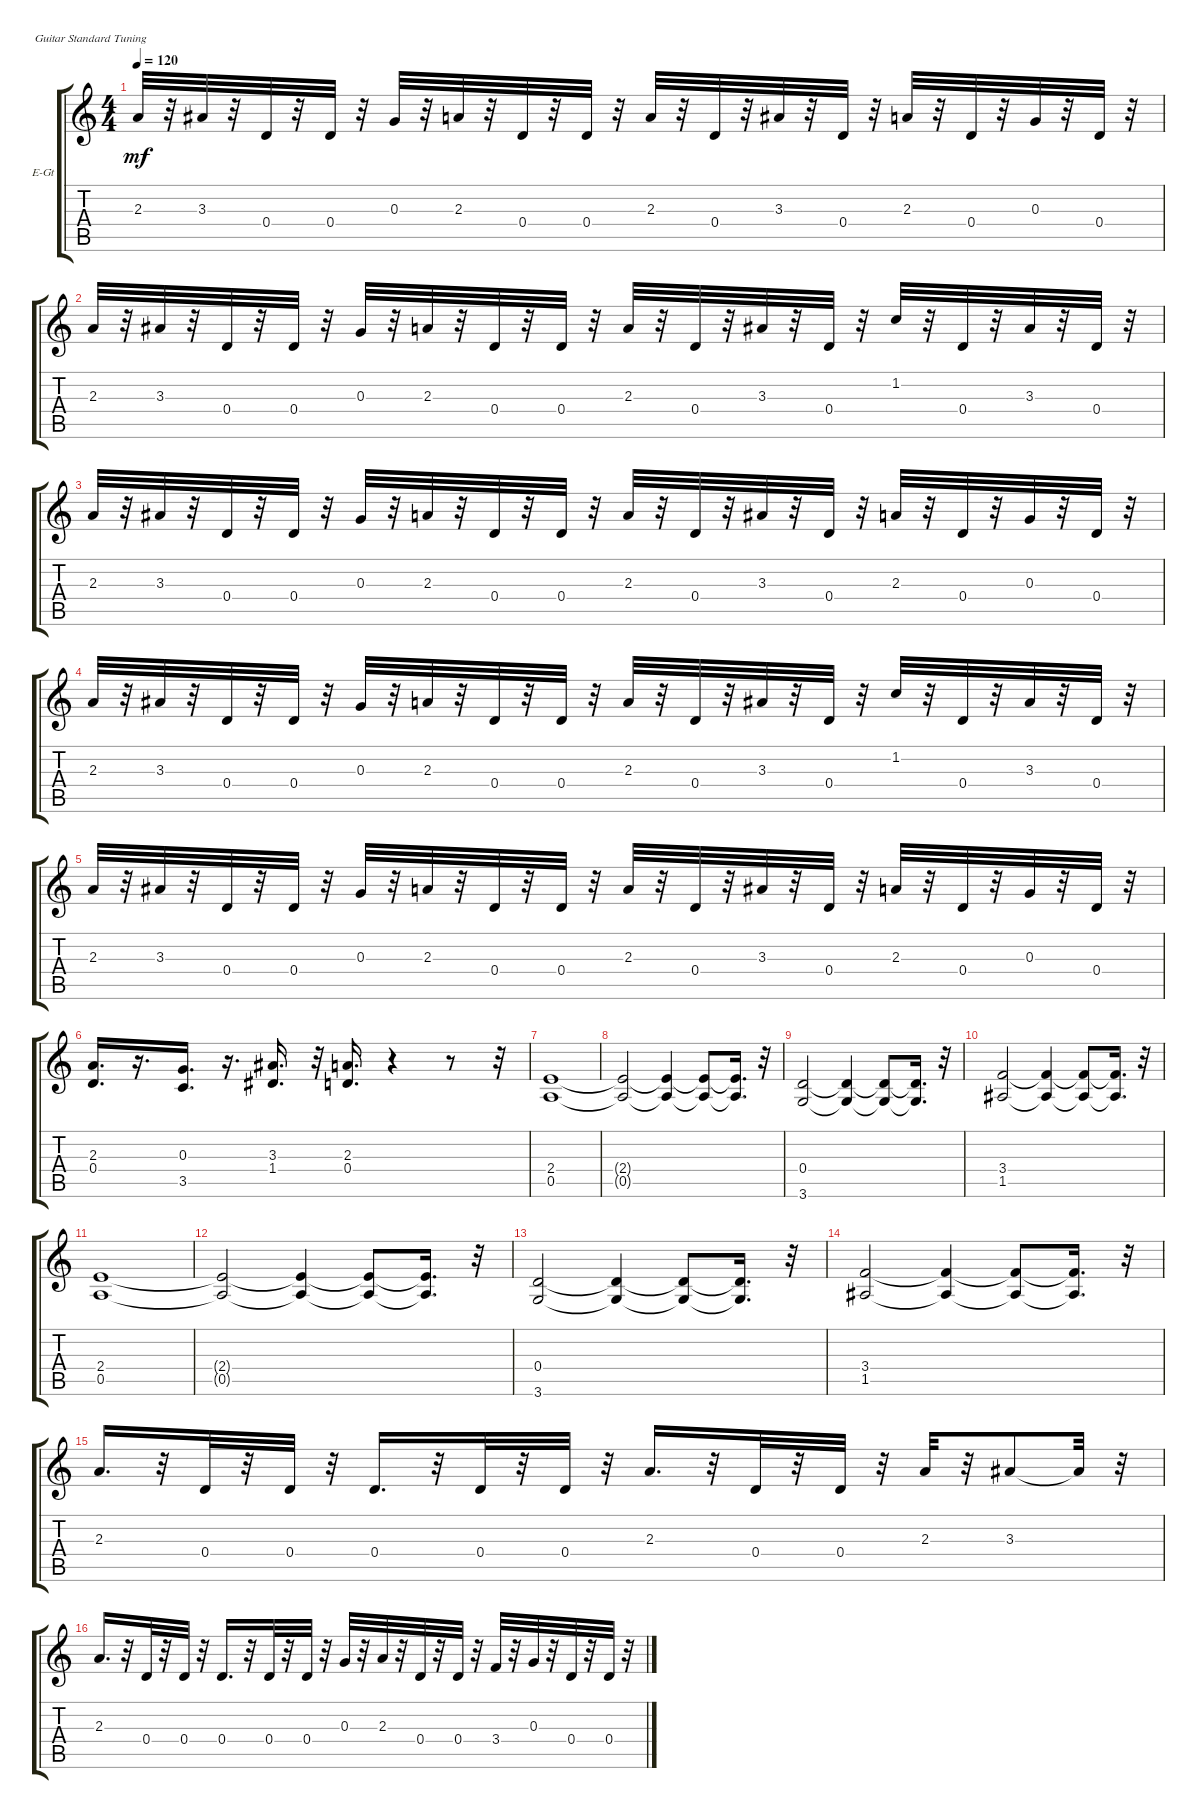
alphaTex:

\bracketExtendMode groupsimilarinstruments
\firstSystemTrackNameOrientation horizontal
\otherSystemsTrackNameOrientation horizontal
\track ("" "E-Gt") {instrument electricguitarclean}
\staff {score tabs}
\tuning (E4 B3 G3 D3 A2 E2)
\ts (4 4)
\tempo 120
\clef g2
\ks c
2.3.32{dy mf} r.32 3.3.32 r.32 0.4.32 r.32 0.4.32 r.32 0.3.32 r.32 2.3.32 r.32 0.4.32 r.32 0.4.32 r.32 2.3.32 r.32 0.4.32 r.32 3.3.32 r.32 0.4.32 r.32 2.3.32 r.32 0.4.32 r.32 0.3.32 r.32 0.4.32 r.32 |
2.3.32 r.32 3.3.32 r.32 0.4.32 r.32 0.4.32 r.32 0.3.32 r.32 2.3.32 r.32 0.4.32 r.32 0.4.32 r.32 2.3.32 r.32 0.4.32 r.32 3.3.32 r.32 0.4.32 r.32 1.2.32 r.32 0.4.32 r.32 3.3.32 r.32 0.4.32 r.32 |
2.3.32 r.32 3.3.32 r.32 0.4.32 r.32 0.4.32 r.32 0.3.32 r.32 2.3.32 r.32 0.4.32 r.32 0.4.32 r.32 2.3.32 r.32 0.4.32 r.32 3.3.32 r.32 0.4.32 r.32 2.3.32 r.32 0.4.32 r.32 0.3.32 r.32 0.4.32 r.32 |
2.3.32 r.32 3.3.32 r.32 0.4.32 r.32 0.4.32 r.32 0.3.32 r.32 2.3.32 r.32 0.4.32 r.32 0.4.32 r.32 2.3.32 r.32 0.4.32 r.32 3.3.32 r.32 0.4.32 r.32 1.2.32 r.32 0.4.32 r.32 3.3.32 r.32 0.4.32 r.32 |
2.3.32 r.32 3.3.32 r.32 0.4.32 r.32 0.4.32 r.32 0.3.32 r.32 2.3.32 r.32 0.4.32 r.32 0.4.32 r.32 2.3.32 r.32 0.4.32 r.32 3.3.32 r.32 0.4.32 r.32 2.3.32 r.32 0.4.32 r.32 0.3.32 r.32 0.4.32 r.32 |
(2.3 0.4).16{d} r.16{d} (0.3 3.5).16{d} r.16{d} (3.3 1.4).16{d} r.32 (2.3 0.4).16{d} r.4 r.8 r.32 |
(0.5 2.4).1 |
(0.5{t} 2.4{t}).2 (0.5{t} 2.4{t}).4 (0.5{t} 2.4{t}).8 (0.5{t} 2.4{t}).16{d} r.32 |
(0.4 3.6).2 (0.4{t} 3.6{t}).4 (0.4{t} 3.6{t}).8 (0.4{t} 3.6{t}).16{d} r.32 |
(3.4 1.5).2 (3.4{t} 1.5{t}).4 (3.4{t} 1.5{t}).8 (3.4{t} 1.5{t}).16{d} r.32 |
(0.5 2.4).1 |
(0.5{t} 2.4{t}).2 (0.5{t} 2.4{t}).4 (0.5{t} 2.4{t}).8 (0.5{t} 2.4{t}).16{d} r.32 |
(0.4 3.6).2 (0.4{t} 3.6{t}).4 (0.4{t} 3.6{t}).8 (0.4{t} 3.6{t}).16{d} r.32 |
(3.4 1.5).2 (3.4{t} 1.5{t}).4 (3.4{t} 1.5{t}).8 (3.4{t} 1.5{t}).16{d} r.32 |
2.3.16{d} r.32 0.4.32 r.32 0.4.32 r.32 0.4.16{d} r.32 0.4.32 r.32 0.4.32 r.32 2.3.16{d} r.32 0.4.32 r.32 0.4.32 r.32 2.3.32 r.32 3.3.8 3.3{t}.32 r.32 |
2.3.16{d} r.32 0.4.32 r.32 0.4.32 r.32 0.4.16{d} r.32 0.4.32 r.32 0.4.32 r.32 0.3.32 r.32 2.3.32 r.32 0.4.32 r.32 0.4.32 r.32 3.4.32 r.32 0.3.32 r.32 0.4.32 r.32 0.4.32 r.32
